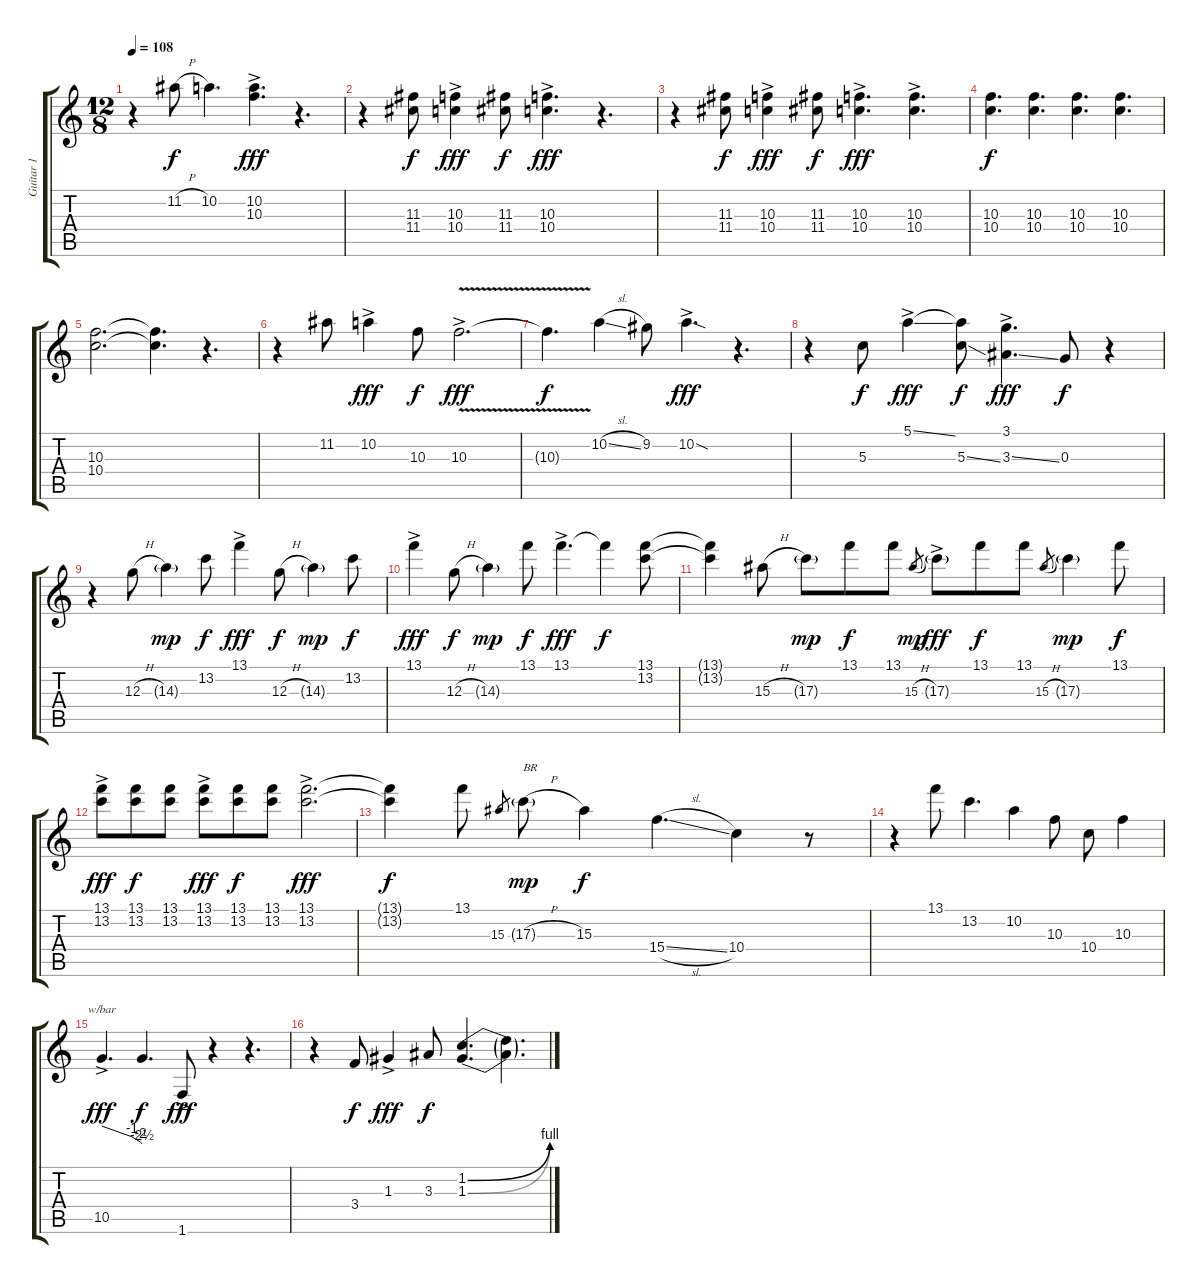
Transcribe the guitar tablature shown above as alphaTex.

\track ("Guitar 1" "Guitar 1") {instrument distortionguitar}
\staff {score tabs}
\tuning (E4 B3 G3 D3 A2 E2) {hide}
\ts (12 8)
\tempo 108
\clef g2
\ks c
r.4{dy f} 11.2{h}.8 10.2.4{d} (10.2{ac} 10.3{ac}).4{d dy fff} r.4{d} |
r.4 (11.3 11.4).8{dy f} (10.3{ac} 10.4{ac}).4{dy fff} (11.3 11.4).8{dy f} (10.3{ac} 10.4{ac}).4{d dy fff} r.4{d} |
r.4 (11.3 11.4).8{dy f} (10.3{ac} 10.4{ac}).4{dy fff} (11.3 11.4).8{dy f} (10.3{ac} 10.4{ac}).4{d dy fff} (10.3{ac} 10.4{ac}).4{d} |
(10.3 10.4).4{d dy f} (10.3 10.4).4{d} (10.3 10.4).4{d} (10.3 10.4).4{d} |
(10.3 10.4).2{d} (10.3{t} 10.4{t}).4{d} r.4{d} |
r.4 11.2.8 10.2{ac}.4{dy fff} 10.3.8{dy f} 10.3{v ac}.2{d dy fff} |
10.3{t}.4{d dy f} 10.2{sl}.4 9.2.8 10.2{sod ac}.4{d dy fff} r.4{d} |
r.4 5.3.8{dy f} 5.1{ss ac}.4{dy fff} (5.1{t} 5.3{ss}).8{dy f} (3.1{ac} 3.3{ss ac}).4{d dy fff} 0.3.8{dy f} r.4 |
r.4 12.3{h}.8 14.3{g}.4{dy mp} 13.2.8{dy f} 13.1{ac}.4{dy fff} 12.3{h}.8{dy f} 14.3{g}.4{dy mp} 13.2.8{dy f} |
13.1{ac}.4{dy fff} 12.3{h}.8{dy f} 14.3{g}.4{dy mp} 13.1.8{dy f} 13.1{ac}.4{d dy fff} 13.1{t}.4{dy f} (13.1 13.2).8 |
(13.1{t} 13.2{t}).4 15.3{h}.8 17.3{g}.8{dy mp} 13.1.8{dy f} 13.1.8 15.3{h}.8{gr dy mp} 17.3{g ac}.8{dy fff} 13.1.8{dy f} 13.1.8 15.3{h}.8{gr} 17.3{g}.4{dy mp} 13.1.8{dy f} |
(13.1{ac} 13.2{ac}).8{dy fff} (13.1 13.2).8{dy f} (13.1 13.2).8 (13.1{ac} 13.2{ac}).8{dy fff} (13.1 13.2).8{dy f} (13.1 13.2).8 (13.1{ac} 13.2{ac}).2{d dy fff} |
(13.1{t} 13.2{t}).4{dy f} 13.1.8 15.3.8{gr} 17.3{h g}.8{txt "BR" dy mp} 15.3.4{dy f} 15.4{sl}.4{d} 10.4.4 r.8 |
r.4 13.1.8 13.2.4{d} 10.2.4 10.3.8 10.4.8 10.3.4 |
10.5{ac}.4{d tbe (custom default 0 0 45 -4 58 -8 60 -10) dy fff} 10.5{t}.4{d dy f} 1.6{ac}.8{dy fff} r.4 r.4{d} |
r.4 3.4.8{dy f} 1.3{ac}.4{dy fff} 3.3.8{dy f} (1.2{be (bend 0 0 60 4)} 1.3{be (bend 0 0 60 4)}).4{d} (1.2{t} 1.3{t}).4{d}
